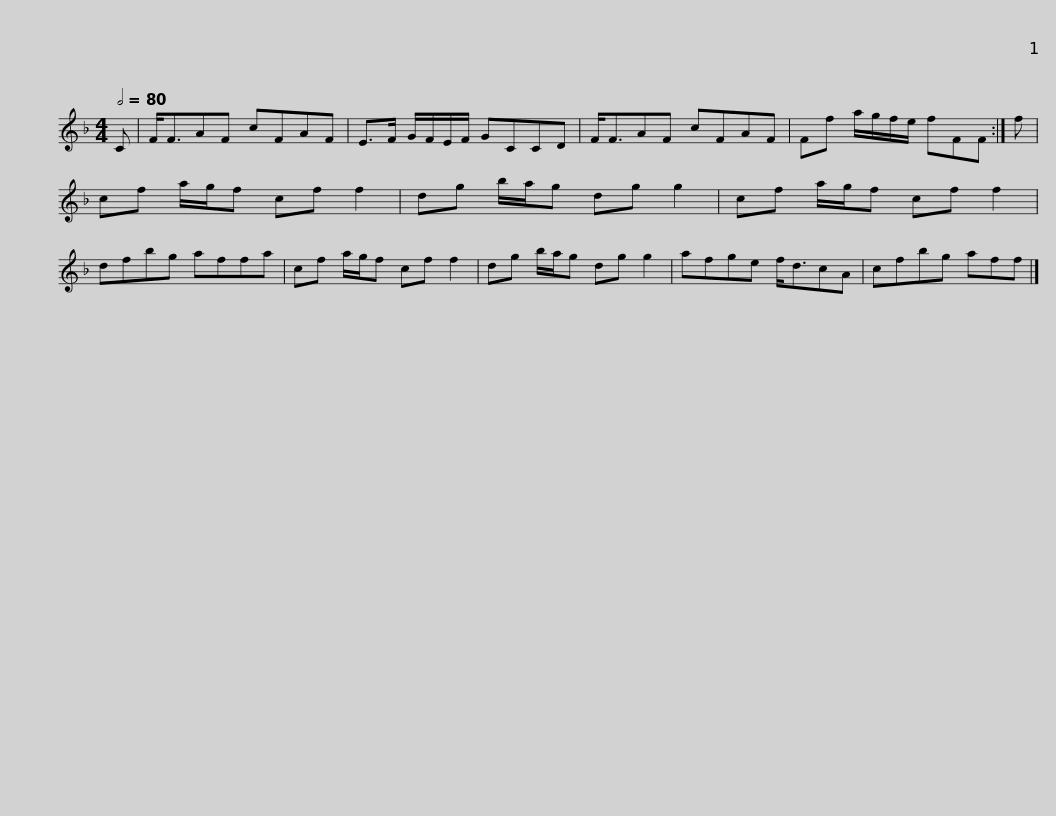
X:1
L:1/8
Q:1/2=80
M:4/4
I:linebreak $
K:F
V:1 treble
V:1
 C | F<FAF cFAF | E>F G/F/E/F/ GCCD | F<FAF cFAF | Ff a/g/f/e/ fFF :|$ %5
 f | cf a/g/f cf f2 | dg b/a/g dg g2 | cf a/g/f cf f2 | dfbg affa |$ %10
 cf a/g/f cf f2 | dg b/a/g dg g2 | afge f<dcA | cfbg aff |] %14
